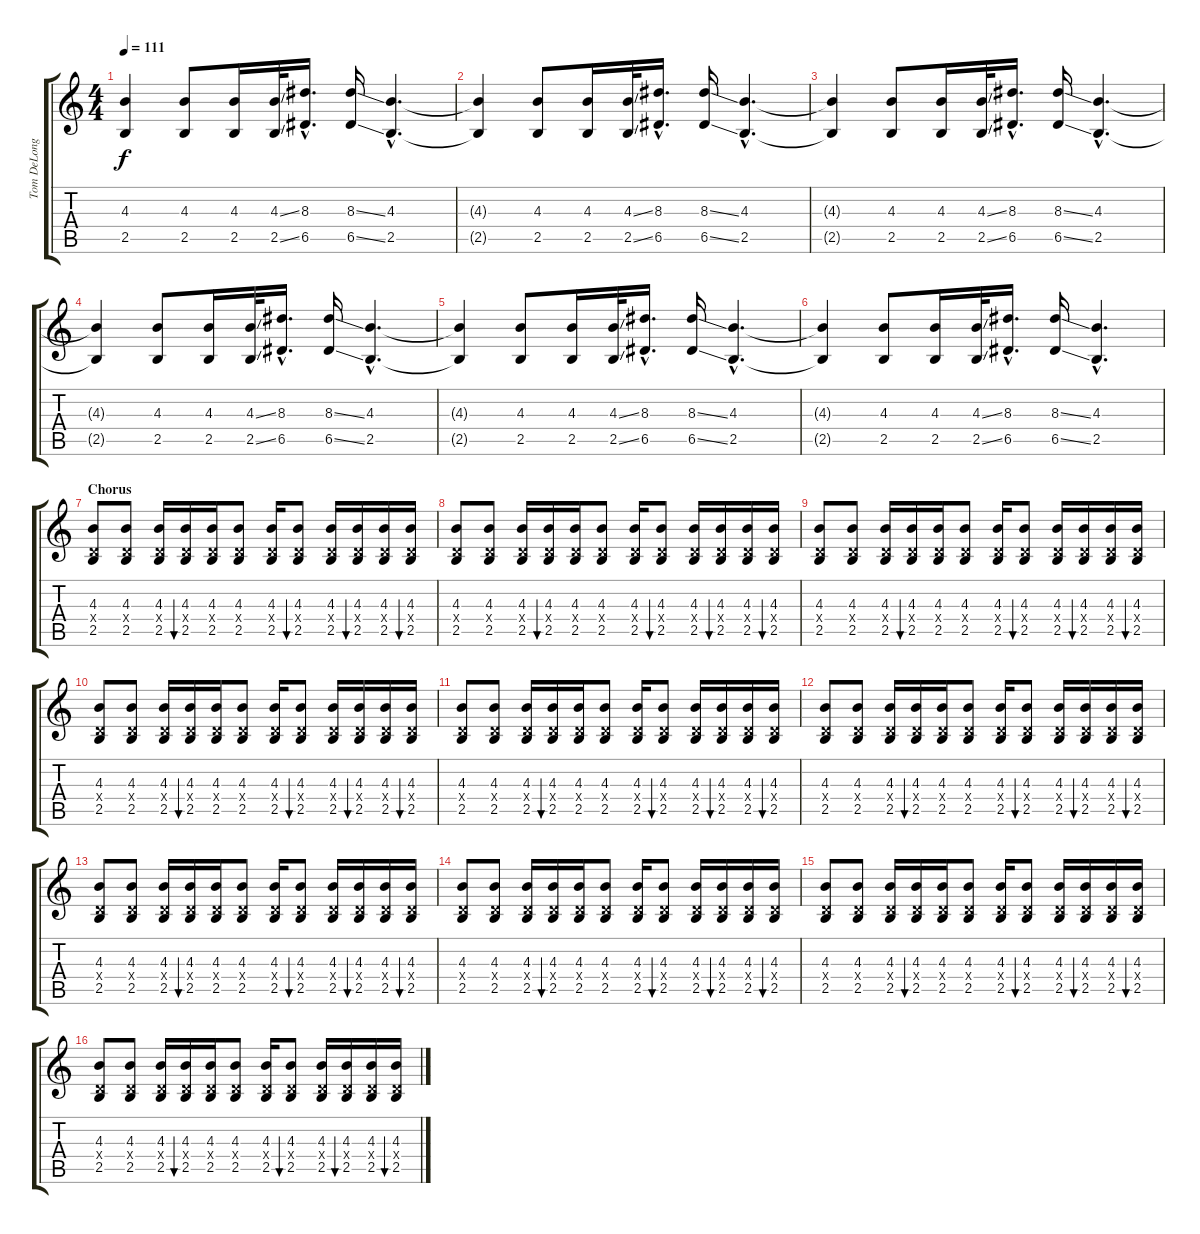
\track ("Tom DeLonge - Acoustic Guitar 1" "Tom DeLong") {instrument acousticguitarsteel}
\staff {score tabs}
\tuning (E4 B3 G3 D3 A2 E2) {hide}
\ts (4 4)
\tempo 111
\clef g2
\ks c
(4.3{t} 2.5{t}).4{dy f} (4.3 2.5).8 (4.3 2.5).16 (4.3{ss} 2.5{ss}).32 (8.3{hac} 6.5{hac}).16{d} (8.3{ss} 6.5{ss}).16 (4.3{hac} 2.5{hac}).4{d} |
(4.3{t} 2.5{t}).4 (4.3 2.5).8 (4.3 2.5).16 (4.3{ss} 2.5{ss}).32 (8.3{hac} 6.5{hac}).16{d} (8.3{ss} 6.5{ss}).16 (4.3{hac} 2.5{hac}).4{d} |
(4.3{t} 2.5{t}).4 (4.3 2.5).8 (4.3 2.5).16 (4.3{ss} 2.5{ss}).32 (8.3{hac} 6.5{hac}).16{d} (8.3{ss} 6.5{ss}).16 (4.3{hac} 2.5{hac}).4{d} |
(4.3{t} 2.5{t}).4 (4.3 2.5).8 (4.3 2.5).16 (4.3{ss} 2.5{ss}).32 (8.3{hac} 6.5{hac}).16{d} (8.3{ss} 6.5{ss}).16 (4.3{hac} 2.5{hac}).4{d} |
(4.3{t} 2.5{t}).4 (4.3 2.5).8 (4.3 2.5).16 (4.3{ss} 2.5{ss}).32 (8.3{hac} 6.5{hac}).16{d} (8.3{ss} 6.5{ss}).16 (4.3{hac} 2.5{hac}).4{d} |
(4.3{t} 2.5{t}).4 (4.3 2.5).8 (4.3 2.5).16 (4.3{ss} 2.5{ss}).32 (8.3{hac} 6.5{hac}).16{d} (8.3{ss} 6.5{ss}).16 (4.3{hac} 2.5{hac}).4{d} |
\section ("" "Chorus")
(4.3 0.4{x} 2.5).8 (4.3 0.4{x} 2.5).8 (4.3 0.4{x} 2.5).16 (4.3 0.4{x} 2.5).16{bu 60} (4.3 0.4{x} 2.5).16 (4.3 0.4{x} 2.5).8 (4.3 0.4{x} 2.5).16 (4.3 0.4{x} 2.5).8{bu 60} (4.3 0.4{x} 2.5).16 (4.3 0.4{x} 2.5).16{bu 60} (4.3 0.4{x} 2.5).16 (4.3 0.4{x} 2.5).16{bu 60} |
(4.3 0.4{x} 2.5).8 (4.3 0.4{x} 2.5).8 (4.3 0.4{x} 2.5).16 (4.3 0.4{x} 2.5).16{bu 60} (4.3 0.4{x} 2.5).16 (4.3 0.4{x} 2.5).8 (4.3 0.4{x} 2.5).16 (4.3 0.4{x} 2.5).8{bu 60} (4.3 0.4{x} 2.5).16 (4.3 0.4{x} 2.5).16{bu 60} (4.3 0.4{x} 2.5).16 (4.3 0.4{x} 2.5).16{bu 60} |
(4.3 0.4{x} 2.5).8 (4.3 0.4{x} 2.5).8 (4.3 0.4{x} 2.5).16 (4.3 0.4{x} 2.5).16{bu 60} (4.3 0.4{x} 2.5).16 (4.3 0.4{x} 2.5).8 (4.3 0.4{x} 2.5).16 (4.3 0.4{x} 2.5).8{bu 60} (4.3 0.4{x} 2.5).16 (4.3 0.4{x} 2.5).16{bu 60} (4.3 0.4{x} 2.5).16 (4.3 0.4{x} 2.5).16{bu 60} |
(4.3 0.4{x} 2.5).8 (4.3 0.4{x} 2.5).8 (4.3 0.4{x} 2.5).16 (4.3 0.4{x} 2.5).16{bu 60} (4.3 0.4{x} 2.5).16 (4.3 0.4{x} 2.5).8 (4.3 0.4{x} 2.5).16 (4.3 0.4{x} 2.5).8{bu 60} (4.3 0.4{x} 2.5).16 (4.3 0.4{x} 2.5).16{bu 60} (4.3 0.4{x} 2.5).16 (4.3 0.4{x} 2.5).16{bu 60} |
(4.3 0.4{x} 2.5).8 (4.3 0.4{x} 2.5).8 (4.3 0.4{x} 2.5).16 (4.3 0.4{x} 2.5).16{bu 60} (4.3 0.4{x} 2.5).16 (4.3 0.4{x} 2.5).8 (4.3 0.4{x} 2.5).16 (4.3 0.4{x} 2.5).8{bu 60} (4.3 0.4{x} 2.5).16 (4.3 0.4{x} 2.5).16{bu 60} (4.3 0.4{x} 2.5).16 (4.3 0.4{x} 2.5).16{bu 60} |
(4.3 0.4{x} 2.5).8 (4.3 0.4{x} 2.5).8 (4.3 0.4{x} 2.5).16 (4.3 0.4{x} 2.5).16{bu 60} (4.3 0.4{x} 2.5).16 (4.3 0.4{x} 2.5).8 (4.3 0.4{x} 2.5).16 (4.3 0.4{x} 2.5).8{bu 60} (4.3 0.4{x} 2.5).16 (4.3 0.4{x} 2.5).16{bu 60} (4.3 0.4{x} 2.5).16 (4.3 0.4{x} 2.5).16{bu 60} |
(4.3 0.4{x} 2.5).8 (4.3 0.4{x} 2.5).8 (4.3 0.4{x} 2.5).16 (4.3 0.4{x} 2.5).16{bu 60} (4.3 0.4{x} 2.5).16 (4.3 0.4{x} 2.5).8 (4.3 0.4{x} 2.5).16 (4.3 0.4{x} 2.5).8{bu 60} (4.3 0.4{x} 2.5).16 (4.3 0.4{x} 2.5).16{bu 60} (4.3 0.4{x} 2.5).16 (4.3 0.4{x} 2.5).16{bu 60} |
(4.3 0.4{x} 2.5).8 (4.3 0.4{x} 2.5).8 (4.3 0.4{x} 2.5).16 (4.3 0.4{x} 2.5).16{bu 60} (4.3 0.4{x} 2.5).16 (4.3 0.4{x} 2.5).8 (4.3 0.4{x} 2.5).16 (4.3 0.4{x} 2.5).8{bu 60} (4.3 0.4{x} 2.5).16 (4.3 0.4{x} 2.5).16{bu 60} (4.3 0.4{x} 2.5).16 (4.3 0.4{x} 2.5).16{bu 60} |
(4.3 0.4{x} 2.5).8 (4.3 0.4{x} 2.5).8 (4.3 0.4{x} 2.5).16 (4.3 0.4{x} 2.5).16{bu 60} (4.3 0.4{x} 2.5).16 (4.3 0.4{x} 2.5).8 (4.3 0.4{x} 2.5).16 (4.3 0.4{x} 2.5).8{bu 60} (4.3 0.4{x} 2.5).16 (4.3 0.4{x} 2.5).16{bu 60} (4.3 0.4{x} 2.5).16 (4.3 0.4{x} 2.5).16{bu 60} |
(4.3 0.4{x} 2.5).8 (4.3 0.4{x} 2.5).8 (4.3 0.4{x} 2.5).16 (4.3 0.4{x} 2.5).16{bu 60} (4.3 0.4{x} 2.5).16 (4.3 0.4{x} 2.5).8 (4.3 0.4{x} 2.5).16 (4.3 0.4{x} 2.5).8{bu 60} (4.3 0.4{x} 2.5).16 (4.3 0.4{x} 2.5).16{bu 60} (4.3 0.4{x} 2.5).16 (4.3 0.4{x} 2.5).16{bu 60}
